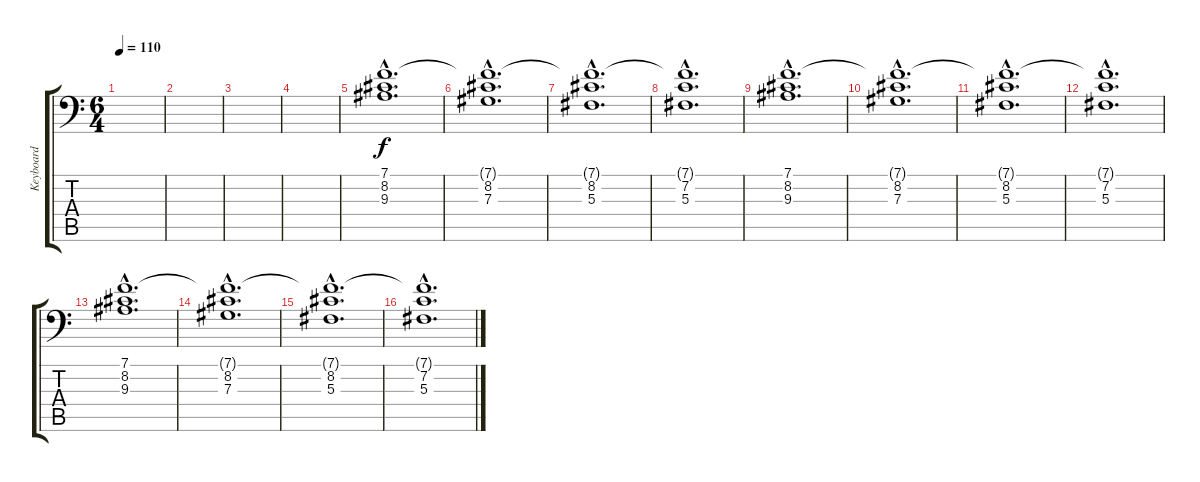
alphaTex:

\track ("Keyboard" "Keyboard") {instrument drawbarorgan}
\staff {score tabs}
\tuning (Bb3 F3 Db3 Ab2 Eb2 Bb1) {hide}
\ts (6 4)
\tempo 110
\clef f4
\ks c
|
|
|
|
(7.1{hac} 8.2{hac} 9.3{hac}).1{d} |
(7.1{hac t} 8.2{hac} 7.3{hac}).1{d} |
(7.1{hac t} 8.2{hac} 5.3{hac}).1{d} |
(7.1{hac t} 7.2{hac} 5.3{hac}).1{d} |
(7.1{hac} 8.2{hac} 9.3{hac}).1{d} |
(7.1{hac t} 8.2{hac} 7.3{hac}).1{d} |
(7.1{hac t} 8.2{hac} 5.3{hac}).1{d} |
(7.1{hac t} 7.2{hac} 5.3{hac}).1{d} |
(7.1{hac} 8.2{hac} 9.3{hac}).1{d} |
(7.1{hac t} 8.2{hac} 7.3{hac}).1{d} |
(7.1{hac t} 8.2{hac} 5.3{hac}).1{d} |
(7.1{hac t} 7.2{hac} 5.3{hac}).1{d}
